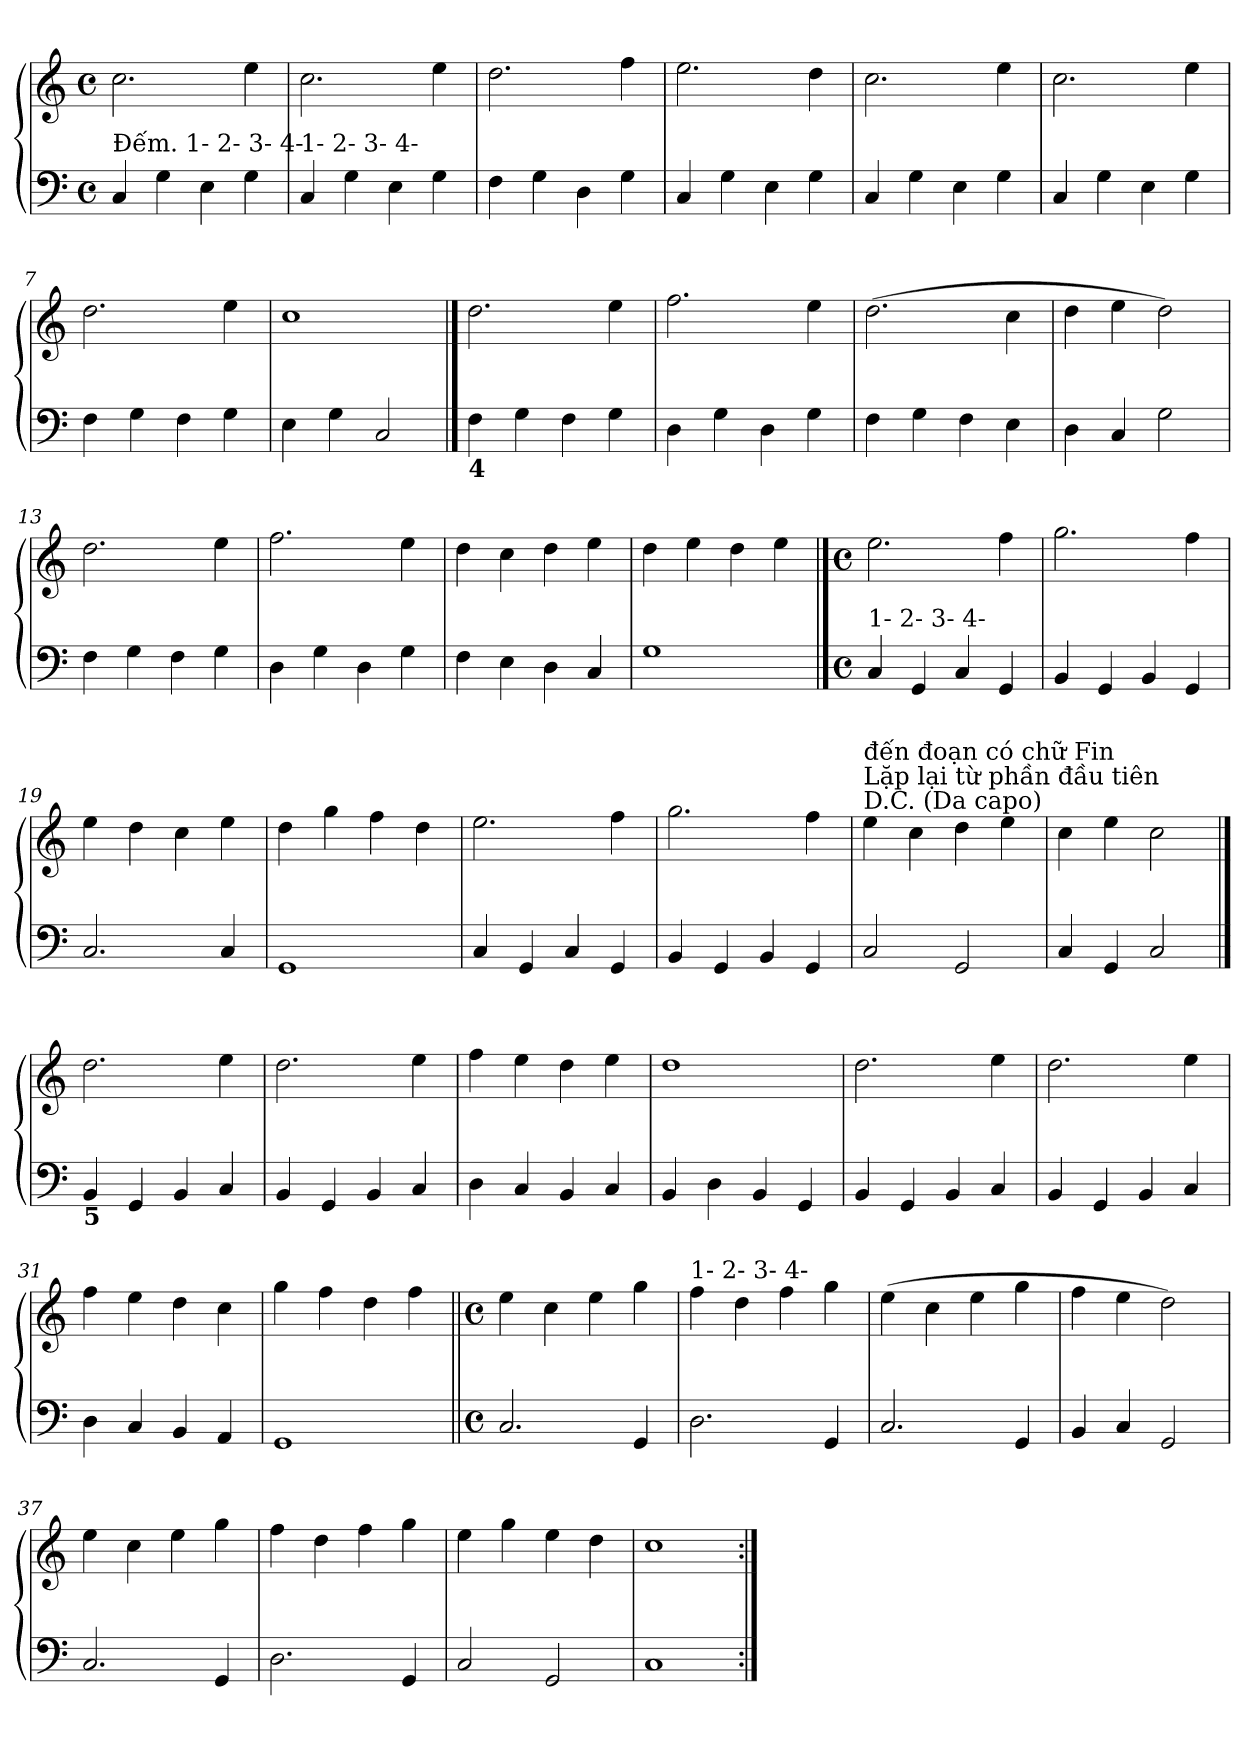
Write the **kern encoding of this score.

**kern	**kern
*part1	*part1
*staff2	*staff1
*clefF4	*clefG2
*k[]	*k[]
*M4/4	*M4/4
*met(c)	*met(c)
=1	=1
!LO:TX:a:t=Đếm. 1- 2- 3- 4-	!
4C/	2.cc\
4G\	.
4E\	.
4G\	4ee\
=2	=2
!LO:TX:a:t=1- 2- 3- 4-	!
4C/	2.cc\
4G\	.
4E\	.
4G\	4ee\
=3	=3
4F\	2.dd\
4G\	.
4D\	.
4G\	4ff\
=4	=4
4C/	2.ee\
4G\	.
4E\	.
4G\	4dd\
=5	=5
4C/	2.cc\
4G\	.
4E\	.
4G\	4ee\
=6	=6
4C/	2.cc\
4G\	.
4E\	.
4G\	4ee\
=7	=7
4F\	2.dd\
4G\	.
4F\	.
4G\	4ee\
=8	=8
4E\	1cc
4G\	.
2C/	.
!!LO:LB:g=z
==9	==9
!LO:TX:b:B:t=4	!
4F\	2.dd\
4G\	.
4F\	.
4G\	4ee\
=10	=10
4D\	2.ff\
4G\	.
4D\	.
4G\	4ee\
=11	=11
4F\	(>2.dd\
4G\	.
4F\	.
4E\	4cc\
=12	=12
4D\	4dd\
4C/	4ee\
2G\	2dd\)
=13	=13
4F\	2.dd\
4G\	.
4F\	.
4G\	4ee\
=14	=14
4D\	2.ff\
4G\	.
4D\	.
4G\	4ee\
=15	=15
4F\	4dd\
4E\	4cc\
4D\	4dd\
4C/	4ee\
=16	=16
1G	4dd\
.	4ee\
.	4dd\
.	4ee\
!!LO:LB:g=z
==17	==17
*M4/4	*M4/4
*met(c)	*met(c)
!LO:TX:a:t=1- 2- 3- 4-	!
4C/	2.ee\
4GG/	.
4C/	.
4GG/	4ff\
=18	=18
4BB/	2.gg\
4GG/	.
4BB/	.
4GG/	4ff\
=19	=19
2.C/	4ee\
.	4dd\
.	4cc\
4C/	4ee\
=20	=20
1GG	4dd\
.	4gg\
.	4ff\
.	4dd\
=21	=21
4C/	2.ee\
4GG/	.
4C/	.
4GG/	4ff\
=22	=22
4BB/	2.gg\
4GG/	.
4BB/	.
4GG/	4ff\
=23	=23
!	!LO:TX:a:t=D.C. (Da capo)
!	!LO:TX:a:t=Lặp lại từ phần đầu tiên
!	!LO:TX:a:t=đến đoạn có chữ Fin
2C/	4ee\
.	4cc\
2GG/	4dd\
.	4ee\
=24	=24
4C/	4cc\
4GG/	4ee\
2C/	2cc\
!!LO:LB:g=z
==25	==25
!LO:TX:b:B:t=5	!
4BB/	2.dd\
4GG/	.
4BB/	.
4C/	4ee\
=26	=26
4BB/	2.dd\
4GG/	.
4BB/	.
4C/	4ee\
=27	=27
4D\	4ff\
4C/	4ee\
4BB/	4dd\
4C/	4ee\
=28	=28
4BB/	1dd
4D\	.
4BB/	.
4GG/	.
=29	=29
4BB/	2.dd\
4GG/	.
4BB/	.
4C/	4ee\
=30	=30
4BB/	2.dd\
4GG/	.
4BB/	.
4C/	4ee\
=31	=31
4D\	4ff\
4C/	4ee\
4BB/	4dd\
4AA/	4cc\
=32	=32
1GG	4gg\
.	4ff\
.	4dd\
.	4ff\
!!LO:LB:g=z
=33||	=33||
*M4/4	*M4/4
*met(c)	*met(c)
2.C/	4ee\
.	4cc\
.	4ee\
4GG/	4gg\
=34	=34
!	!LO:TX:a:t=1- 2- 3- 4-
2.D\	4ff\
.	4dd\
.	4ff\
4GG/	4gg\
=35	=35
2.C/	(>4ee\
.	4cc\
.	4ee\
4GG/	4gg\
=36	=36
4BB/	4ff\
4C/	4ee\
2GG/	2dd\)
=37	=37
2.C/	4ee\
.	4cc\
.	4ee\
4GG/	4gg\
=38	=38
2.D\	4ff\
.	4dd\
.	4ff\
4GG/	4gg\
=39	=39
2C/	4ee\
.	4gg\
2GG/	4ee\
.	4dd\
=40	=40
1C	1cc
=:|!	=:|!
*-	*-
